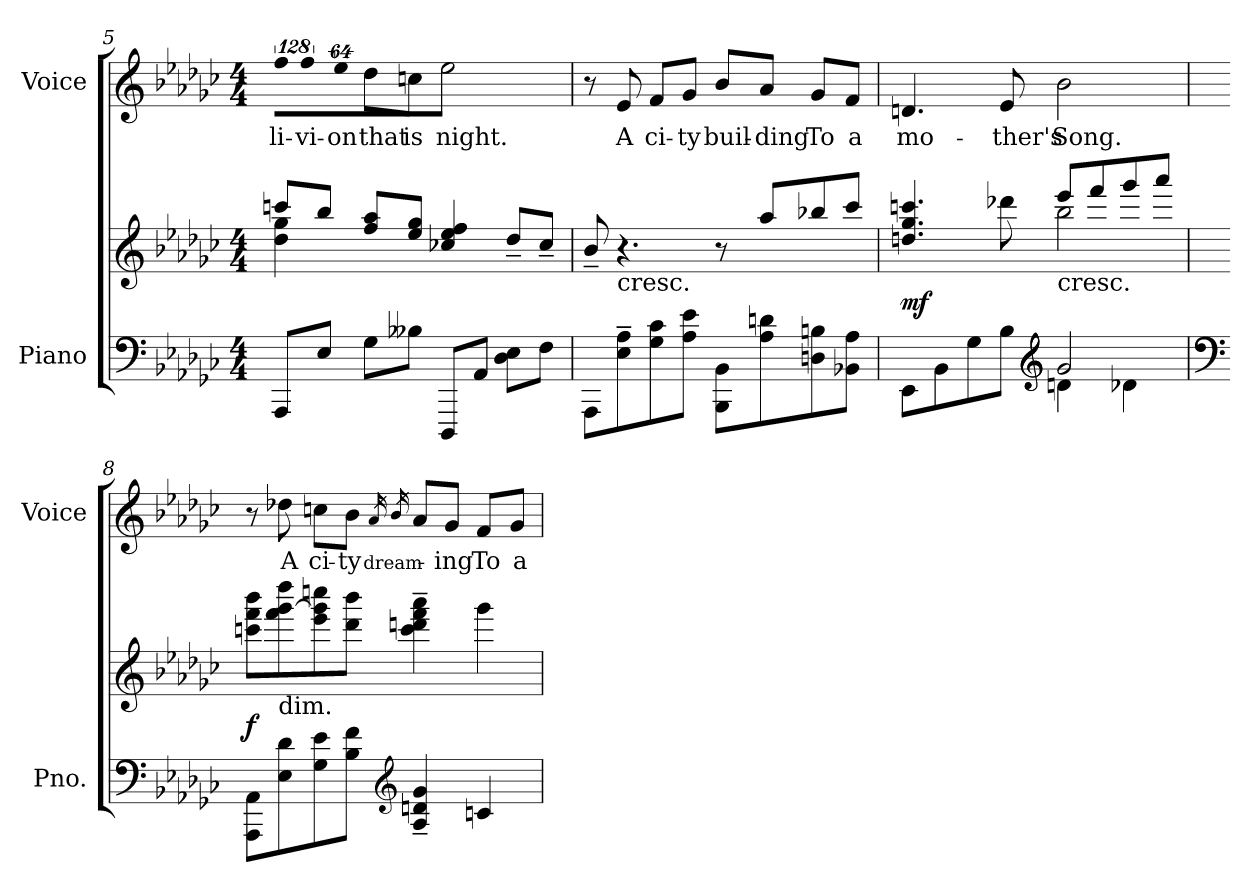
**kern	**kern	**dynam	**kern	**text
*part2	*part2	*part2	*part1	*part1
*staff3	*staff2	*staff2/3	*staff1	*staff1
*I"Piano	*	*	*I"Voice	*
*I'Pno.	*	*	*I'Voice	*
*clefF4	*clefG2	*	*clefG2	*
*k[b-e-a-d-g-c-]	*k[b-e-a-d-g-c-]	*	*k[b-e-a-d-g-c-]	*
*G-:	*G-:	*	*G-:	*
*M4/4	*M4/4	*	*M4/4	*
=5	=5	=5	=5	=5
*	*^	*	*	*
*	*8ba	*	*	*	*
!	!	!	!	!LO:N:vis=8	!
!	!	!	!	!	!LO:LY:b:color=#000000
8AAA-i/L	8ccni/L	4d-i\ 4g-i	.	1024%85ffi\L	-li-
!	!	!	!	!LO:N:vis=8	!
!	!	!	!	!	!LO:LY:b:color=#000000
.	.	.	.	1024%85ffi\	-vi-
*X8ba	*	*	*	*	*
8E-i/J	8b-i/J	.	.	.	.
!	!	!	!	!LO:N:vis=8	!
!	!	!	!	!	!LO:LY:b:color=#000000
.	.	.	.	512%43ee-i\J	-on
!	!	!	!	!	!LO:LY:b:color=#000000
8G-i\L	8fi/ 8a-iL	2.ryy	.	8dd-i\L	that
!	!	!	!	!	!LO:LY:b:color=#000000
8B--Xi\J	8e-i/ 8g-iJ	.	.	8ccni\J	is
!	!	!	!	!	!LO:LY:b:color=#000000
8DDD-i/L	4c-Xi/ 4e-i 4fi	.	.	2ee-i\	night.
8AA-i/J	.	.	.	.	.
8D-i\ 8E-iL	8d-~i/L	.	.	.	.
8Fi\J	8c-~i/J	.	.	.	.
*	*v	*v	*	*	*
!!LO:LB:g=z
=6	=6	=6	=6	=6
8AAA-i\L	8B-~i/	.	8r	.
!	!LO:TX:b:t=cresc.	!	!	!
!	!	!	!	!LO:LY:b:color=#000000
8E-i\~ 8A-i~	4.r	.	8e-i/	A
!	!	!	!	!LO:LY:b:color=#000000
8G-i\ 8c-i	.	.	8fi/L	ci-
!	!	!	!	!LO:LY:b:color=#000000
8A-i\ 8e-iJ	.	.	8g-i/J	-ty
!	!	!	!	!LO:LY:b:color=#000000
8BBB-i\ 8BB-iL	8r	.	8b-i/L	buil-
!	!	!	!	!LO:LY:b:color=#000000
8A-i\ 8dni	8a-i/L	.	8a-i/J	-ding
!	!	!	!	!LO:LY:b:color=#000000
8Dni\ 8Bni	8b-Xi/	.	8g-i/L	To
!	!	!	!	!LO:LY:b:color=#000000
8BB-Xi\ 8A-iJ	8cc-i/J	.	8fi/J	a
=7	=7	=7	=7	=7
*^	*^	*	*	*
!	!	!	!	!	!	!LO:LY:b:color=#000000
8EE-i\L	2ryy	4.dni/ 4.g-i 4.ccni	2ryy	mf	4.dni/	mo-
8BB-i\	.	.	.	.	.	.
8G-i\	.	.	.	.	.	.
!	!	!	!	!	!	!LO:LY:b:color=#000000
8B-i\J	.	8dd-Xi\	.	.	8e-i/	-ther's
*clefG2	*	*	*	*	*	*
!	!	!LO:TX:b:t=cresc.	!	!	!	!
!	!	!	!	!	!	!LO:LY:b:color=#000000
2g-i/	4dni\	8ee-i/L	2b-i\	.	2b-i\	Song.
.	.	8ffi/	.	.	.	.
.	4d-Xi\	8gg-i/	.	.	.	.
.	.	8aa-i/J	.	.	.	.
*v	*v	*	*	*	*	*
*	*v	*v	*	*	*
!!LO:PB:g=z
=8	=8	=8	=8	=8
*clefF4	*	*	*	*
8AAA-i\ 8AA-iL	8ccni\ 8ffi 8bb-iL	f	8r	.
!	!LO:TX:b:t=dim.	!	!	!
!	!	!	!	!LO:LY:b:color=#000000
8E-i\ 8d-i	8ffi\ [>8gg-i 8ddd-i	.	8dd-Xi\	A
!	!	!	!	!LO:LY:b:color=#000000
8G-i\ 8e-i	8ee-i\ 8gg-i] 8cccni	.	8ccni\L	ci-
!	!	!	!	!LO:LY:b:color=#000000
8B-i\ 8fiJ	8dd-i\ 8bb-iJ	.	8b-i\J	-ty
*clefG2	*	*	*	*
!	!	!	!	!LO:LY:b:color=#000000
.	.	.	16qa-i/	dream-
.	.	.	16qb-i/	.
4A-i/~ 4dni~ 4g-i~	4cci\~ 4ddni~ 4ffi~ 4aa-i~	.	8a-i/L	.
!	!	!	!	!LO:LY:b:color=#000000
.	.	.	8g-i/J	-ing
!	!	!	!	!LO:LY:b:color=#000000
4cni/	4gg-i\	.	8fi/L	To
!	!	!	!	!LO:LY:b:color=#000000
.	.	.	8g-i/J	a
=	=	=	=	=
*-	*-	*-	*-	*-
